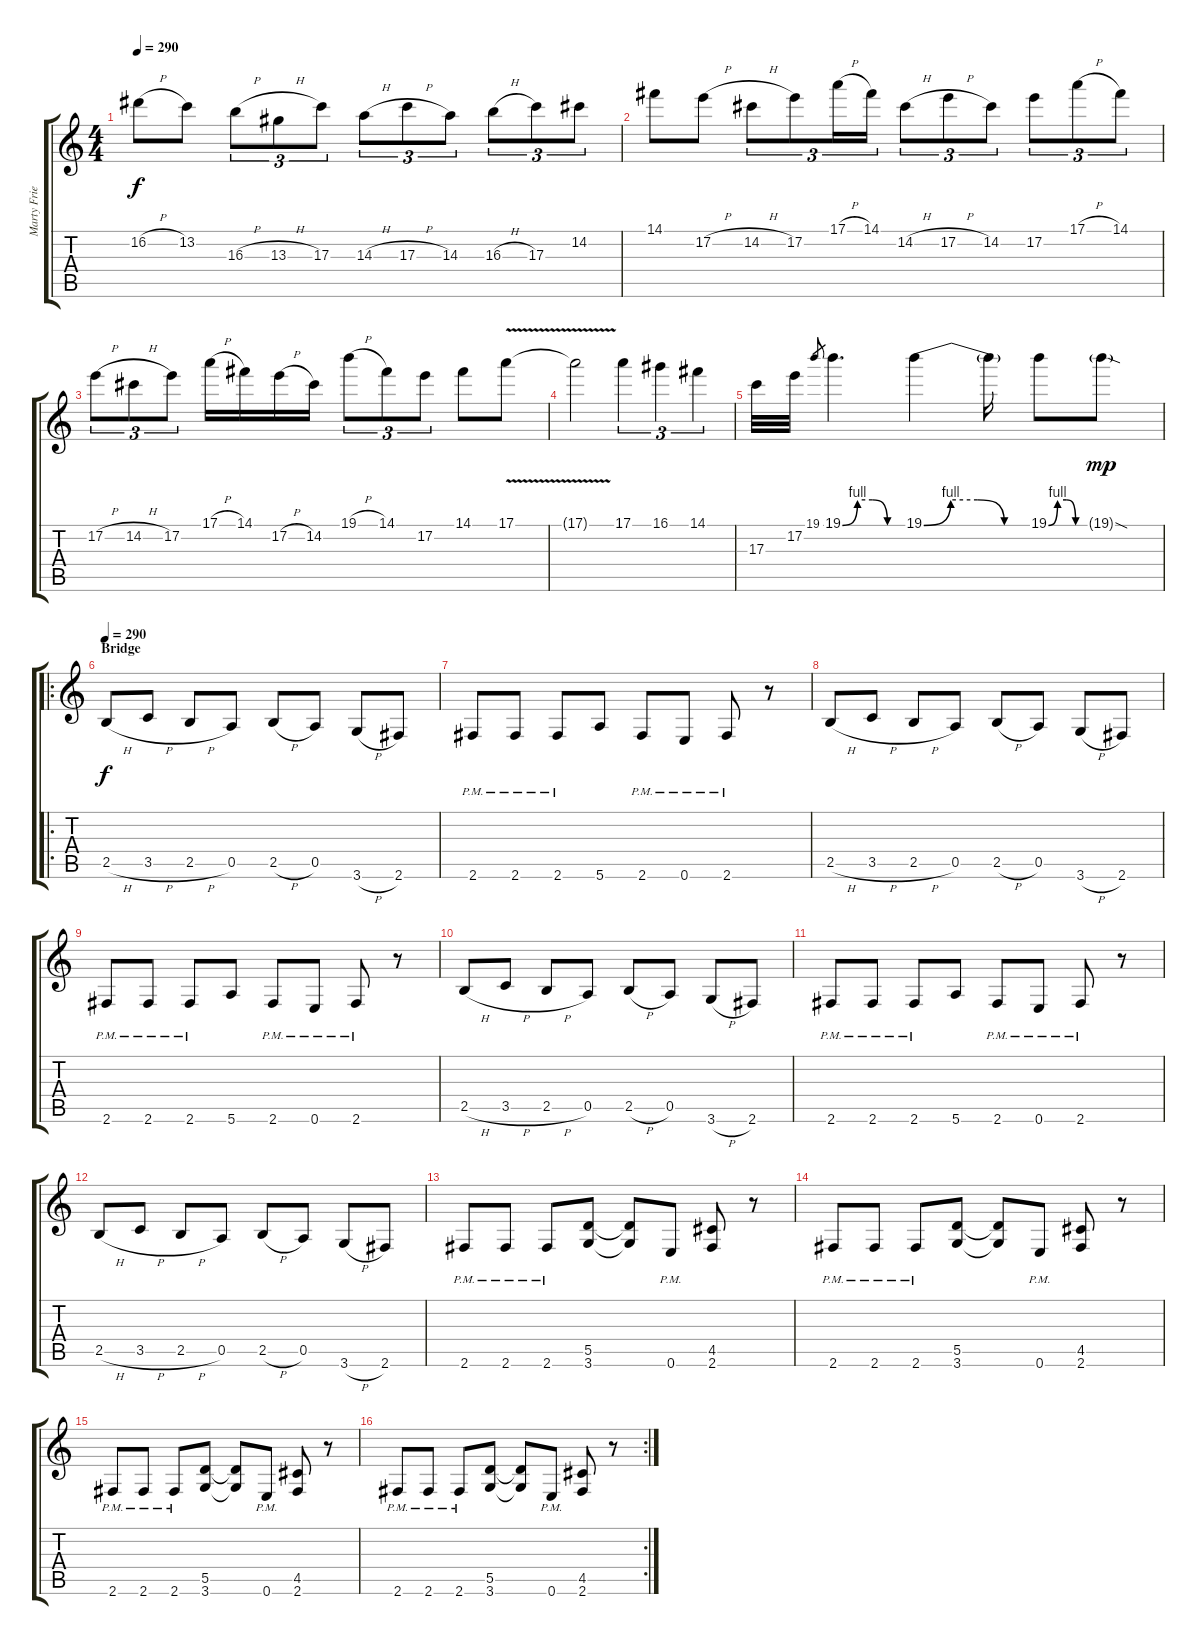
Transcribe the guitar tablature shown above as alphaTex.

\track ("Marty Friedman" "Marty Frie") {instrument distortionguitar}
\staff {score tabs}
\tuning (E4 B3 G3 D3 A2 E2) {hide}
\ts (4 4)
\tempo 290
\clef g2
\ks c
16.2{h}.8{dy f} 13.2.8 16.3{h}.8{tu (3 2)} 13.3{h}.8{tu (3 2)} 17.3.8{tu (3 2)} 14.3{h}.8{tu (3 2)} 17.3{h}.8{tu (3 2)} 14.3.8{tu (3 2)} 16.3{h}.8{tu (3 2)} 17.3.8{tu (3 2)} 14.2.8{tu (3 2)} |
14.1.8 17.2{h}.8 14.2{h}.8{tu (3 2)} 17.2.8{tu (3 2)} 17.1{h}.16{tu (3 2)} 14.1.16{tu (3 2)} 14.2{h}.8{tu (3 2)} 17.2{h}.8{tu (3 2)} 14.2.8{tu (3 2)} 17.2.8{tu (3 2)} 17.1{h}.8{tu (3 2)} 14.1.8{tu (3 2)} |
17.2{h}.8{tu (3 2)} 14.2{h}.8{tu (3 2)} 17.2.8{tu (3 2)} 17.1{h}.16 14.1.16 17.2{h}.16 14.2.16 19.1{h}.8{tu (3 2)} 14.1.8{tu (3 2)} 17.2.8{tu (3 2)} 14.1.8 17.1{v}.8 |
17.1{t}.2 17.1.4{tu (3 2)} 16.1.4{tu (3 2)} 14.1.4{tu (3 2)} |
17.3.32 17.2.32 19.1.8{gr} 19.1{be (custom 0 0 15 4 30 4 45 0 60 0)}.4{d} 19.1{be (custom 0 0 15 4 30 4 45 0 60 0)}.4 19.1{t}.16 19.1{be (custom 0 0 15 4 30 4 45 0 60 0)}.8 19.1{sod g}.8{dy mp} |
\ro
\section ("" "Bridge")
\tempo 290
2.5{h}.8{dy f} 3.5{h}.8 2.5{h}.8 0.5.8 2.5{h}.8 0.5.8 3.6{h}.8 2.6.8 |
2.6{pm}.8 2.6{pm}.8 2.6{pm}.8 5.6.8 2.6{pm}.8 0.6{pm}.8 2.6{pm}.8 r.8 |
2.5{h}.8 3.5{h}.8 2.5{h}.8 0.5.8 2.5{h}.8 0.5.8 3.6{h}.8 2.6.8 |
2.6{pm}.8 2.6{pm}.8 2.6{pm}.8 5.6.8 2.6{pm}.8 0.6{pm}.8 2.6{pm}.8 r.8 |
2.5{h}.8 3.5{h}.8 2.5{h}.8 0.5.8 2.5{h}.8 0.5.8 3.6{h}.8 2.6.8 |
2.6{pm}.8 2.6{pm}.8 2.6{pm}.8 5.6.8 2.6{pm}.8 0.6{pm}.8 2.6{pm}.8 r.8 |
2.5{h}.8 3.5{h}.8 2.5{h}.8 0.5.8 2.5{h}.8 0.5.8 3.6{h}.8 2.6.8 |
2.6{pm}.8 2.6{pm}.8 2.6{pm}.8 (5.5 3.6).8 (5.5{t} 3.6{t}).8 0.6{pm}.8 (4.5 2.6).8 r.8 |
2.6{pm}.8 2.6{pm}.8 2.6{pm}.8 (5.5 3.6).8 (5.5{t} 3.6{t}).8 0.6{pm}.8 (4.5 2.6).8 r.8 |
2.6{pm}.8 2.6{pm}.8 2.6{pm}.8 (5.5 3.6).8 (5.5{t} 3.6{t}).8 0.6{pm}.8 (4.5 2.6).8 r.8 |
\rc 2
2.6{pm}.8 2.6{pm}.8 2.6{pm}.8 (5.5 3.6).8 (5.5{t} 3.6{t}).8 0.6{pm}.8 (4.5 2.6).8 r.8
